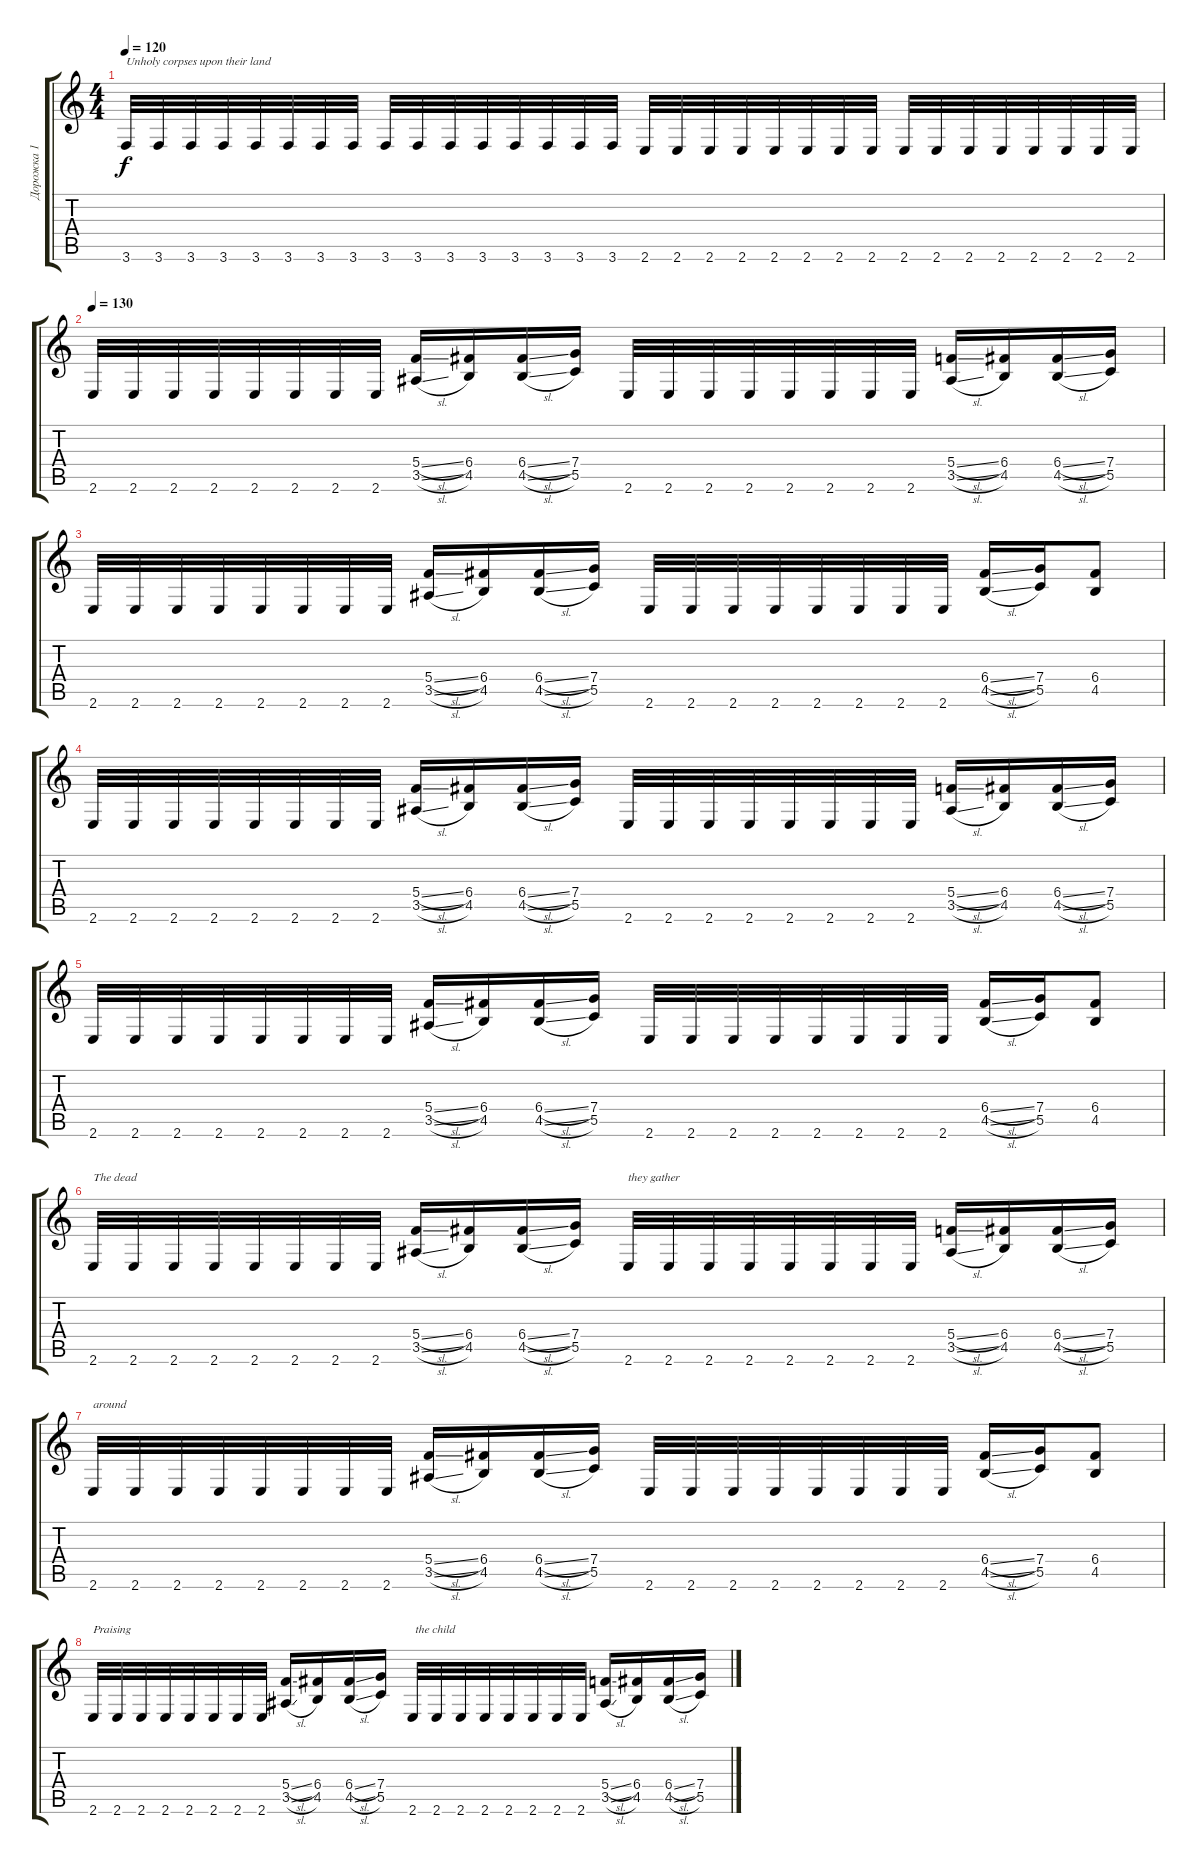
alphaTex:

\track ("Дорожка 1" "Дорожка 1") {instrument distortionguitar}
\staff {score tabs}
\tuning (D4 A3 F3 C3 G2 D2) {hide}
\ts (4 4)
\tempo 120
\clef g2
\ks c
3.6.32{txt "Unholy corpses upon their land" dy f} 3.6.32 3.6.32 3.6.32 3.6.32 3.6.32 3.6.32 3.6.32 3.6.32 3.6.32 3.6.32 3.6.32 3.6.32 3.6.32 3.6.32 3.6.32 2.6.32 2.6.32 2.6.32 2.6.32 2.6.32 2.6.32 2.6.32 2.6.32 2.6.32 2.6.32 2.6.32 2.6.32 2.6.32 2.6.32 2.6.32 2.6.32 |
\tempo 130
2.6.32 2.6.32 2.6.32 2.6.32 2.6.32 2.6.32 2.6.32 2.6.32 (5.4{sl} 3.5{sl}).16 (6.4 4.5).16 (6.4{sl} 4.5{sl}).16 (7.4 5.5).16 2.6.32 2.6.32 2.6.32 2.6.32 2.6.32 2.6.32 2.6.32 2.6.32 (5.4{sl} 3.5{sl}).16 (6.4 4.5).16 (6.4{sl} 4.5{sl}).16 (7.4 5.5).16 |
2.6.32 2.6.32 2.6.32 2.6.32 2.6.32 2.6.32 2.6.32 2.6.32 (5.4{sl} 3.5{sl}).16 (6.4 4.5).16 (6.4{sl} 4.5{sl}).16 (7.4 5.5).16 2.6.32 2.6.32 2.6.32 2.6.32 2.6.32 2.6.32 2.6.32 2.6.32 (6.4{sl} 4.5{sl}).16 (7.4 5.5).16 (6.4 4.5).8 |
2.6.32 2.6.32 2.6.32 2.6.32 2.6.32 2.6.32 2.6.32 2.6.32 (5.4{sl} 3.5{sl}).16 (6.4 4.5).16 (6.4{sl} 4.5{sl}).16 (7.4 5.5).16 2.6.32 2.6.32 2.6.32 2.6.32 2.6.32 2.6.32 2.6.32 2.6.32 (5.4{sl} 3.5{sl}).16 (6.4 4.5).16 (6.4{sl} 4.5{sl}).16 (7.4 5.5).16 |
2.6.32 2.6.32 2.6.32 2.6.32 2.6.32 2.6.32 2.6.32 2.6.32 (5.4{sl} 3.5{sl}).16 (6.4 4.5).16 (6.4{sl} 4.5{sl}).16 (7.4 5.5).16 2.6.32 2.6.32 2.6.32 2.6.32 2.6.32 2.6.32 2.6.32 2.6.32 (6.4{sl} 4.5{sl}).16 (7.4 5.5).16 (6.4 4.5).8 |
2.6.32{txt "The dead "} 2.6.32 2.6.32 2.6.32 2.6.32 2.6.32 2.6.32 2.6.32 (5.4{sl} 3.5{sl}).16 (6.4 4.5).16 (6.4{sl} 4.5{sl}).16 (7.4 5.5).16 2.6.32{txt "they gather "} 2.6.32 2.6.32 2.6.32 2.6.32 2.6.32 2.6.32 2.6.32 (5.4{sl} 3.5{sl}).16 (6.4 4.5).16 (6.4{sl} 4.5{sl}).16 (7.4 5.5).16 |
2.6.32{txt "around"} 2.6.32 2.6.32 2.6.32 2.6.32 2.6.32 2.6.32 2.6.32 (5.4{sl} 3.5{sl}).16 (6.4 4.5).16 (6.4{sl} 4.5{sl}).16 (7.4 5.5).16 2.6.32 2.6.32 2.6.32 2.6.32 2.6.32 2.6.32 2.6.32 2.6.32 (6.4{sl} 4.5{sl}).16 (7.4 5.5).16 (6.4 4.5).8 |
2.6.32{txt "Praising"} 2.6.32 2.6.32 2.6.32 2.6.32 2.6.32 2.6.32 2.6.32 (5.4{sl} 3.5{sl}).16 (6.4 4.5).16 (6.4{sl} 4.5{sl}).16 (7.4 5.5).16 2.6.32{txt " the child "} 2.6.32 2.6.32 2.6.32 2.6.32 2.6.32 2.6.32 2.6.32 (5.4{sl} 3.5{sl}).16 (6.4 4.5).16 (6.4{sl} 4.5{sl}).16 (7.4 5.5).16
